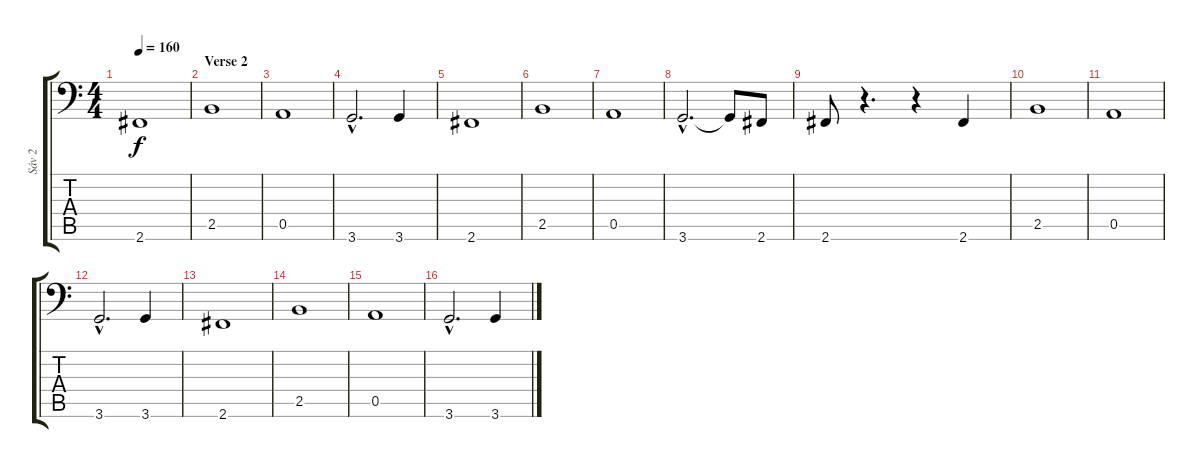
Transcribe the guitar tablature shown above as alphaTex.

\track ("Sáv 2" "Sáv 2") {instrument fretlessbass}
\staff {score tabs}
\tuning (E3 B2 G2 D2 A1 E1) {hide}
\ts (4 4)
\tempo 160
\clef f4
\ks c
2.6.1{dy f} |
\section ("" "Verse 2")
2.5.1 |
0.5.1 |
3.6{hac}.2{d} 3.6.4 |
2.6.1 |
2.5.1 |
0.5.1 |
3.6{hac}.2{d} 3.6{t}.8 2.6.8 |
2.6.8 r.4{d} r.4 2.6.4 |
2.5.1 |
0.5.1 |
3.6{hac}.2{d} 3.6.4 |
2.6.1 |
2.5.1 |
0.5.1 |
3.6{hac}.2{d} 3.6.4
